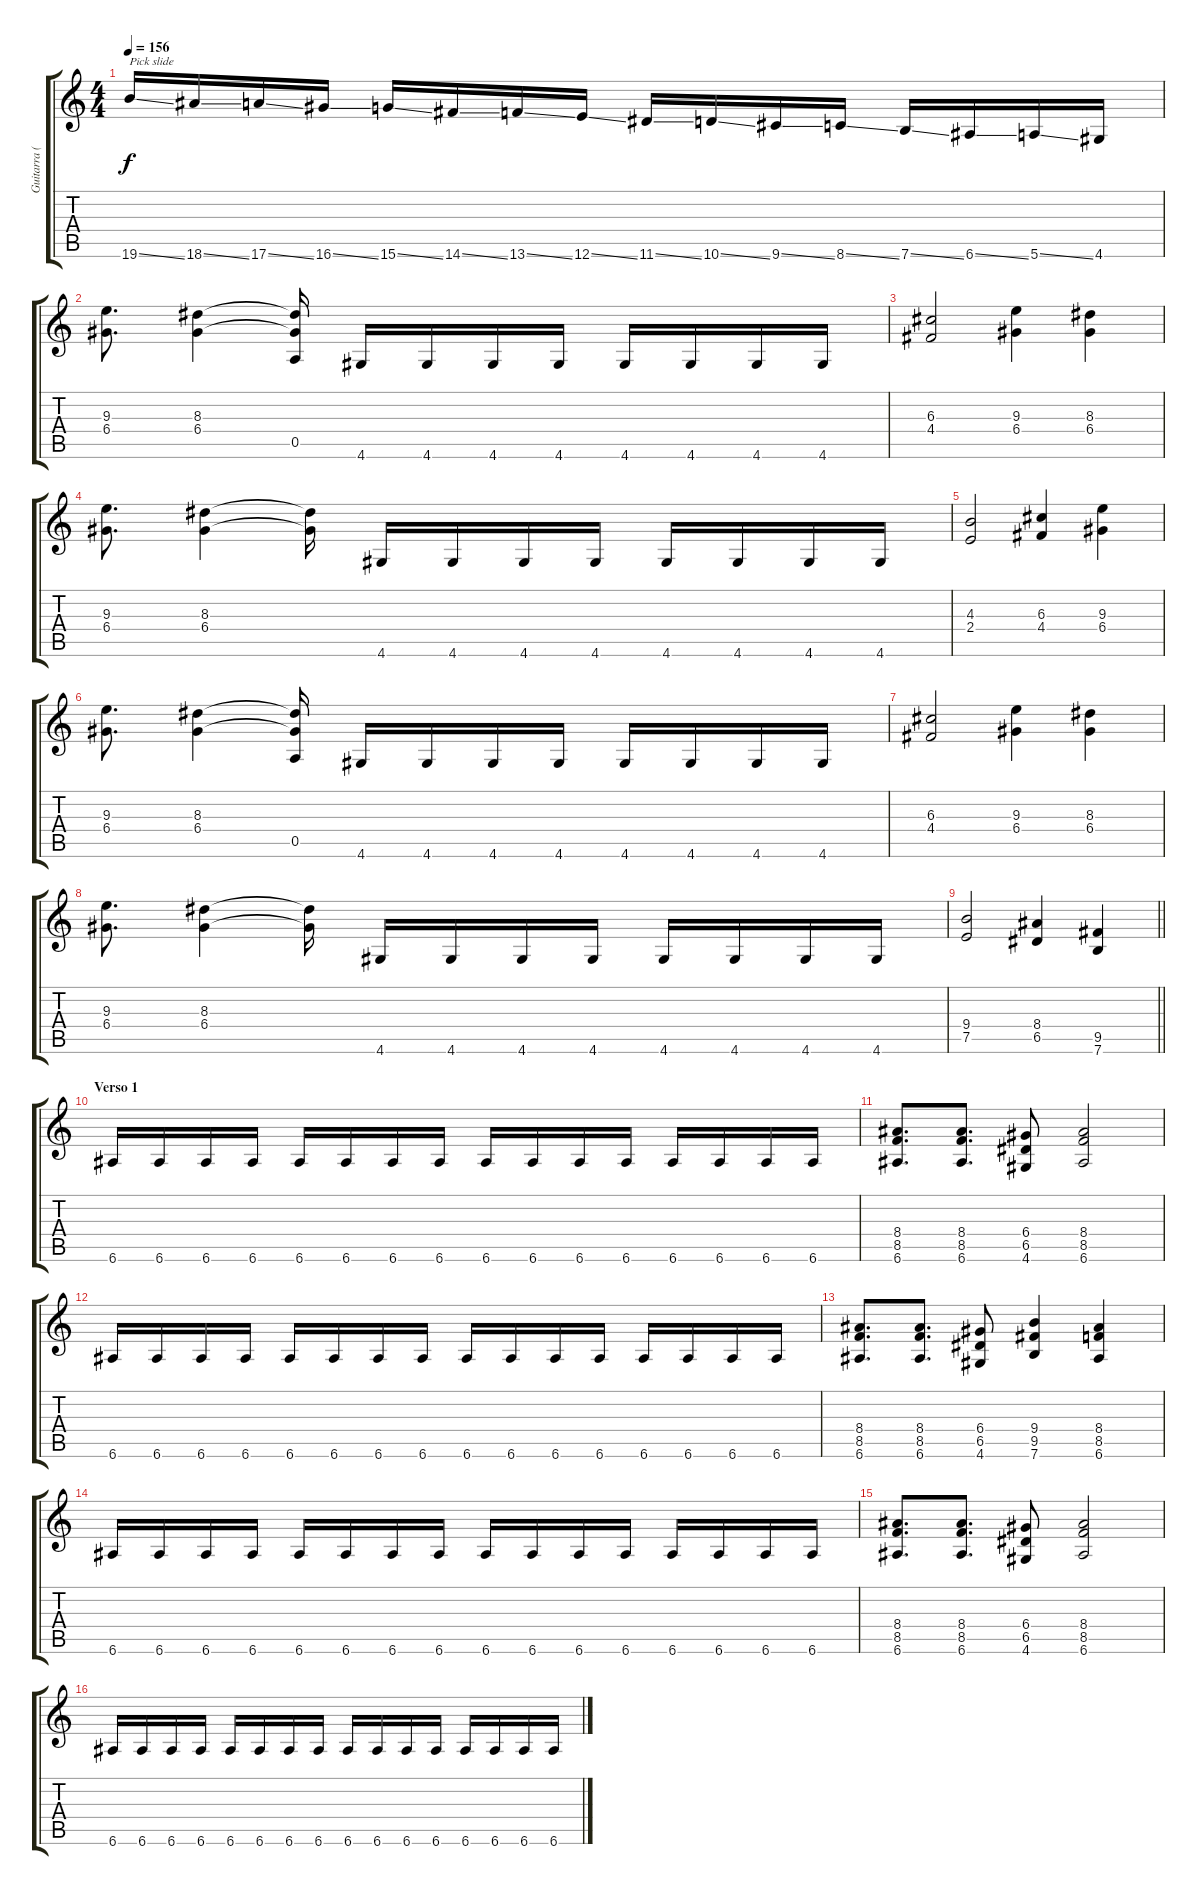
\track ("Guitarra (Jero)" "Guitarra (") {instrument distortionguitar}
\staff {score tabs}
\tuning (E4 B3 G3 D3 A2 E2) {hide}
\ts (4 4)
\tempo 156
\clef g2
\ks c
19.6{ss}.16{txt "Pick slide" dy f instrument distortionguitar} 18.6{ss}.16 17.6{ss}.16 16.6{ss}.16 15.6{ss}.16 14.6{ss}.16 13.6{ss}.16 12.6{ss}.16 11.6{ss}.16 10.6{ss}.16 9.6{ss}.16 8.6{ss}.16 7.6{ss}.16 6.6{ss}.16 5.6{ss}.16 4.6.16 |
(9.3 6.4).8{d} (8.3 6.4).4 (8.3{t} 6.4{t} 0.5).16 4.6.16 4.6.16 4.6.16 4.6.16 4.6.16 4.6.16 4.6.16 4.6.16 |
(6.3 4.4).2 (9.3 6.4).4 (8.3 6.4).4 |
(9.3 6.4).8{d} (8.3 6.4).4 (8.3{t} 6.4{t}).16 4.6.16 4.6.16 4.6.16 4.6.16 4.6.16 4.6.16 4.6.16 4.6.16 |
(4.3 2.4).2 (6.3 4.4).4 (9.3 6.4).4 |
(9.3 6.4).8{d} (8.3 6.4).4 (8.3{t} 6.4{t} 0.5).16 4.6.16 4.6.16 4.6.16 4.6.16 4.6.16 4.6.16 4.6.16 4.6.16 |
(6.3 4.4).2 (9.3 6.4).4 (8.3 6.4).4 |
(9.3 6.4).8{d} (8.3 6.4).4 (8.3{t} 6.4{t}).16 4.6.16 4.6.16 4.6.16 4.6.16 4.6.16 4.6.16 4.6.16 4.6.16 |
\barLineRight lightlight
(9.4 7.5).2 (8.4 6.5).4 (9.5 7.6).4 |
\section ("" "Verso 1")
6.6.16 6.6.16 6.6.16 6.6.16 6.6.16 6.6.16 6.6.16 6.6.16 6.6.16 6.6.16 6.6.16 6.6.16 6.6.16 6.6.16 6.6.16 6.6.16 |
(8.4 8.5 6.6).8{d} (8.4 8.5 6.6).8{d} (6.4 6.5 4.6).8 (8.4 8.5 6.6).2 |
6.6.16 6.6.16 6.6.16 6.6.16 6.6.16 6.6.16 6.6.16 6.6.16 6.6.16 6.6.16 6.6.16 6.6.16 6.6.16 6.6.16 6.6.16 6.6.16 |
(8.4 8.5 6.6).8{d} (8.4 8.5 6.6).8{d} (6.4 6.5 4.6).8 (9.4 9.5 7.6).4 (8.4 8.5 6.6).4 |
6.6.16 6.6.16 6.6.16 6.6.16 6.6.16 6.6.16 6.6.16 6.6.16 6.6.16 6.6.16 6.6.16 6.6.16 6.6.16 6.6.16 6.6.16 6.6.16 |
(8.4 8.5 6.6).8{d} (8.4 8.5 6.6).8{d} (6.4 6.5 4.6).8 (8.4 8.5 6.6).2 |
6.6.16 6.6.16 6.6.16 6.6.16 6.6.16 6.6.16 6.6.16 6.6.16 6.6.16 6.6.16 6.6.16 6.6.16 6.6.16 6.6.16 6.6.16 6.6.16
